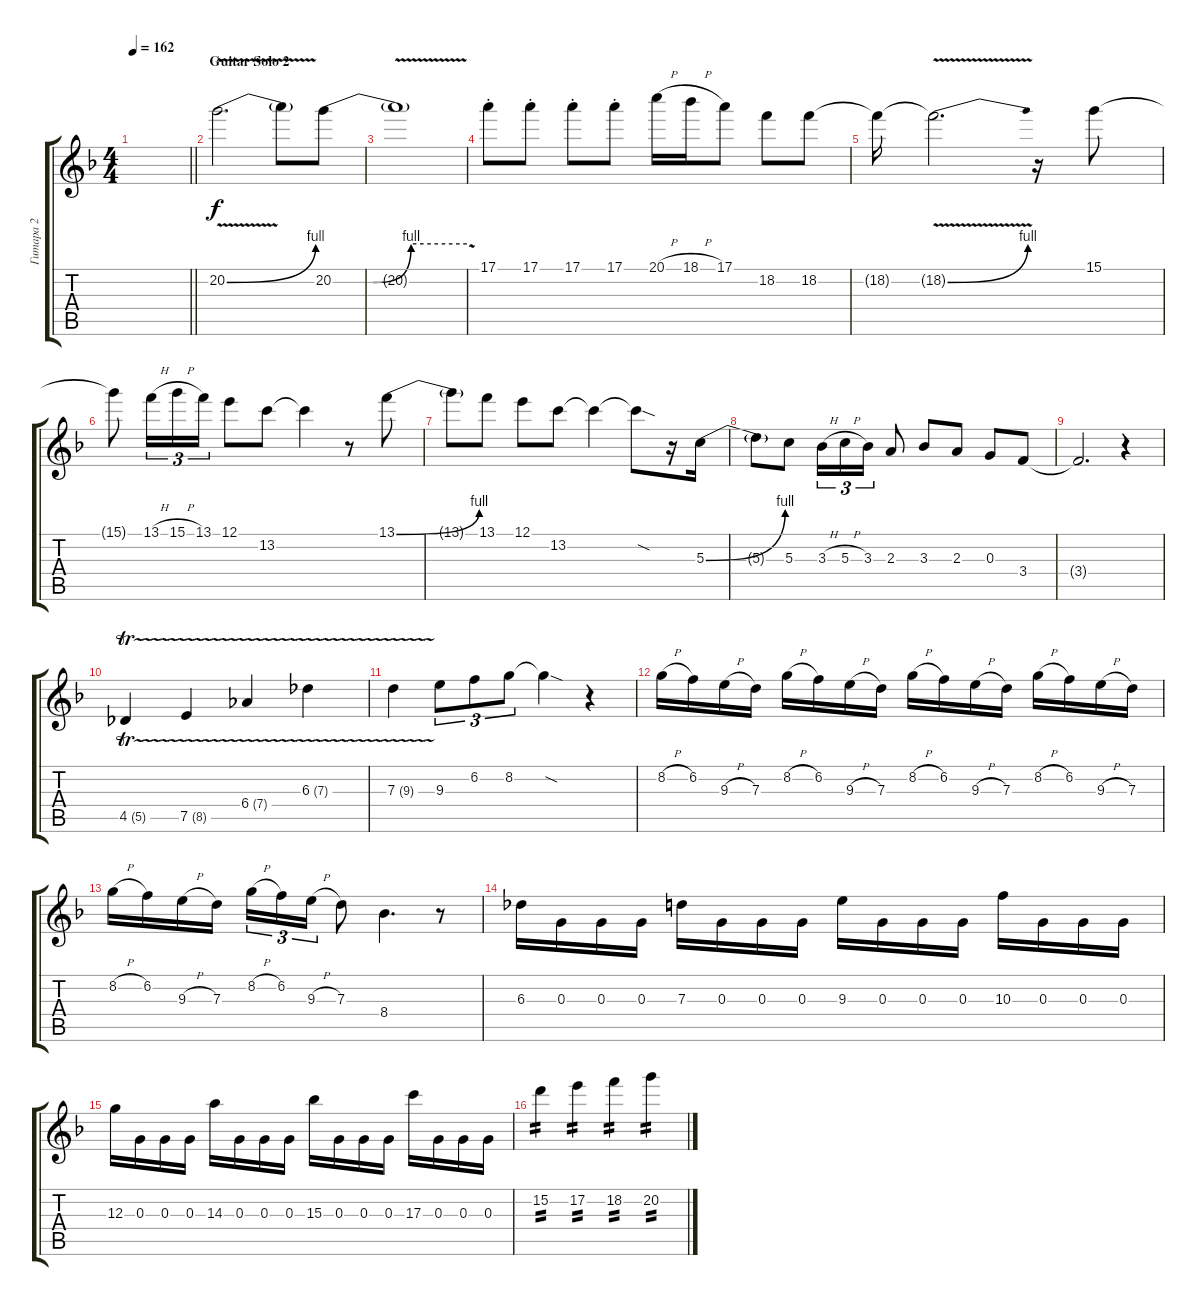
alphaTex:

\track ("Гитара 2" "Гитара 2") {instrument distortionguitar}
\staff {score tabs}
\tuning (E4 B3 G3 D3 A2 E2) {hide}
\ts (4 4)
\tempo 162
\clef g2
\barLineRight lightlight
\ks dminor
|
\section ("" "Guitar Solo 2")
20.2{be (bend 0 0 60 4) v}.2{d} 20.2{t}.8 20.2{be (custom 0 0 18 0 35 4 60 4)}.8 |
20.2{v t}.1 |
17.1{st}.8 17.1{st}.8 17.1{st}.8 17.1{st}.8 20.1{h}.16 18.1{h}.16 17.1.8 18.2.8 18.2.8 |
18.2{t}.16 18.2{be (bend 0 0 60 4) v t}.2{d} r.16 15.1.8 |
15.1{t}.8 13.1{h}.16{tu (3 2)} 15.1{h}.16{tu (3 2)} 13.1.16{tu (3 2)} 12.1.8 13.2.8 13.2{t}.4 r.8 13.1{be (bend 0 0 60 4)}.8 |
13.1{t}.8 13.1.8 12.1.8 13.2.8 13.2{t}.4 13.2{sod t}.8 r.16 5.3{be (bend 0 0 60 4)}.16 |
5.3{t}.8 5.3.8 3.3{h}.16{tu (3 2)} 5.3{h}.16{tu (3 2)} 3.3.16{tu (3 2)} 2.3.8 3.3.8 2.3.8 0.3.8 3.4.8 |
3.4{t}.2{d} r.4 |
4.5{tr (5 16)}.4 7.5{tr (8 16)}.4 6.4{tr (7 16)}.4 6.3{tr (7 16)}.4 |
7.3{tr (9 16)}.4 9.3.8{tu (3 2)} 6.2.8{tu (3 2)} 8.2.8{tu (3 2)} 8.2{sod t}.4 r.4 |
8.2{h}.16 6.2.16 9.3{h}.16 7.3.16 8.2{h}.16 6.2.16 9.3{h}.16 7.3.16 8.2{h}.16 6.2.16 9.3{h}.16 7.3.16 8.2{h}.16 6.2.16 9.3{h}.16 7.3.16 |
8.2{h}.16 6.2.16 9.3{h}.16 7.3.16 8.2{h}.16{tu (3 2)} 6.2.16{tu (3 2)} 9.3{h}.16{tu (3 2)} 7.3.8 8.4.4{d} r.8 |
6.3.16 0.3.16 0.3.16 0.3.16 7.3.16 0.3.16 0.3.16 0.3.16 9.3.16 0.3.16 0.3.16 0.3.16 10.3.16 0.3.16 0.3.16 0.3.16 |
12.3.16 0.3.16 0.3.16 0.3.16 14.3.16 0.3.16 0.3.16 0.3.16 15.3.16 0.3.16 0.3.16 0.3.16 17.3.16 0.3.16 0.3.16 0.3.16 |
15.2.4{tp 2} 17.2.4{tp 2} 18.2.4{tp 2} 20.2.4{tp 2}
